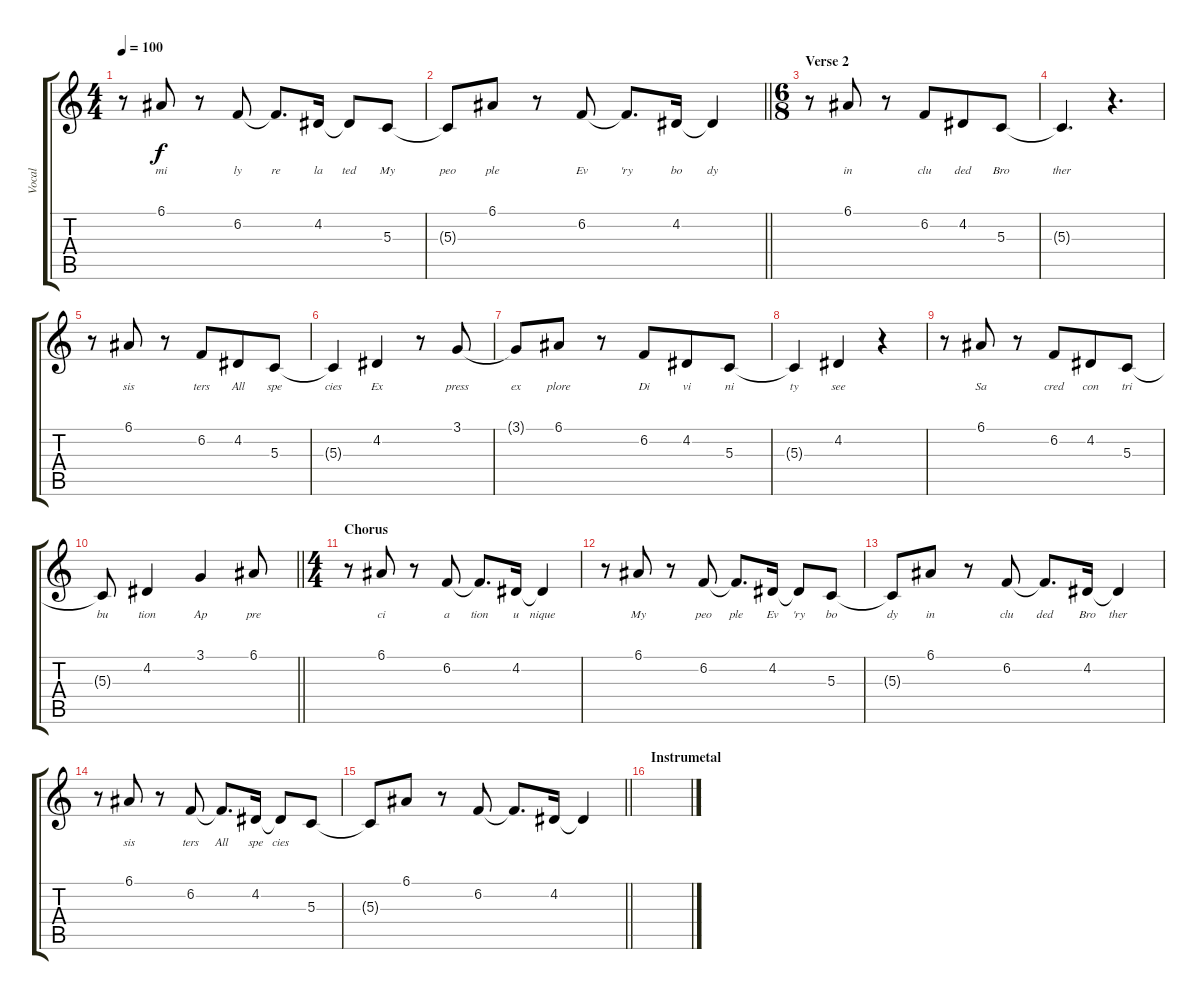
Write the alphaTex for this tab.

\track ("Vocal" "Vocal") {instrument acousticgrandpiano}
\staff {score tabs}
\tuning (E4 B3 G3 D3 A2 E2) {hide}
\ts (4 4)
\tempo 100
\clef g2
\ks c
r.8{dy f} 6.1.8{lyrics (0 "mi") lyrics (1 "") lyrics (2 "") lyrics (3 "") lyrics (4 "")} r.8 6.2.8{lyrics (0 "ly") lyrics (1 "") lyrics (2 "") lyrics (3 "") lyrics (4 "")} 6.2{t}.8{d lyrics (0 "re") lyrics (1 "") lyrics (2 "") lyrics (3 "") lyrics (4 "")} 4.2.16{lyrics (0 "la") lyrics (1 "") lyrics (2 "") lyrics (3 "") lyrics (4 "")} 4.2{t}.8{lyrics (0 "ted") lyrics (1 "") lyrics (2 "") lyrics (3 "") lyrics (4 "")} 5.3.8{lyrics (0 "My") lyrics (1 "") lyrics (2 "") lyrics (3 "") lyrics (4 "")} |
\barLineRight lightlight
5.3{t}.8{lyrics (0 "peo") lyrics (1 "") lyrics (2 "") lyrics (3 "") lyrics (4 "")} 6.1.8{lyrics (0 "ple") lyrics (1 "") lyrics (2 "") lyrics (3 "") lyrics (4 "")} r.8 6.2.8{lyrics (0 "Ev") lyrics (1 "") lyrics (2 "") lyrics (3 "") lyrics (4 "")} 6.2{t}.8{d lyrics (0 "'ry") lyrics (1 "") lyrics (2 "") lyrics (3 "") lyrics (4 "")} 4.2.16{lyrics (0 "bo") lyrics (1 "") lyrics (2 "") lyrics (3 "") lyrics (4 "")} 4.2{t}.4{lyrics (0 "dy") lyrics (1 "") lyrics (2 "") lyrics (3 "") lyrics (4 "")} |
\ts (6 8)
\section ("" "Verse 2")
r.8 6.1.8{lyrics (0 "in") lyrics (1 "") lyrics (2 "") lyrics (3 "") lyrics (4 "")} r.8 6.2.8{lyrics (0 "clu") lyrics (1 "") lyrics (2 "") lyrics (3 "") lyrics (4 "")} 4.2.8{lyrics (0 "ded") lyrics (1 "") lyrics (2 "") lyrics (3 "") lyrics (4 "")} 5.3.8{lyrics (0 "Bro") lyrics (1 "") lyrics (2 "") lyrics (3 "") lyrics (4 "")} |
5.3{t}.4{d lyrics (0 "ther") lyrics (1 "") lyrics (2 "") lyrics (3 "") lyrics (4 "")} r.4{d} |
r.8 6.1.8{lyrics (0 "sis") lyrics (1 "") lyrics (2 "") lyrics (3 "") lyrics (4 "")} r.8 6.2.8{lyrics (0 "ters") lyrics (1 "") lyrics (2 "") lyrics (3 "") lyrics (4 "")} 4.2.8{lyrics (0 "All") lyrics (1 "") lyrics (2 "") lyrics (3 "") lyrics (4 "")} 5.3.8{lyrics (0 "spe") lyrics (1 "") lyrics (2 "") lyrics (3 "") lyrics (4 "")} |
5.3{t}.4{lyrics (0 "cies") lyrics (1 "") lyrics (2 "") lyrics (3 "") lyrics (4 "")} 4.2.4{lyrics (0 "Ex") lyrics (1 "") lyrics (2 "") lyrics (3 "") lyrics (4 "")} r.8 3.1.8{lyrics (0 "press") lyrics (1 "") lyrics (2 "") lyrics (3 "") lyrics (4 "")} |
3.1{t}.8{lyrics (0 "ex") lyrics (1 "") lyrics (2 "") lyrics (3 "") lyrics (4 "")} 6.1.8{lyrics (0 "plore") lyrics (1 "") lyrics (2 "") lyrics (3 "") lyrics (4 "")} r.8 6.2.8{lyrics (0 "Di") lyrics (1 "") lyrics (2 "") lyrics (3 "") lyrics (4 "")} 4.2.8{lyrics (0 "vi") lyrics (1 "") lyrics (2 "") lyrics (3 "") lyrics (4 "")} 5.3.8{lyrics (0 "ni") lyrics (1 "") lyrics (2 "") lyrics (3 "") lyrics (4 "")} |
5.3{t}.4{lyrics (0 "ty") lyrics (1 "") lyrics (2 "") lyrics (3 "") lyrics (4 "")} 4.2.4{lyrics (0 "see") lyrics (1 "") lyrics (2 "") lyrics (3 "") lyrics (4 "")} r.4 |
r.8 6.1.8{lyrics (0 "Sa") lyrics (1 "") lyrics (2 "") lyrics (3 "") lyrics (4 "")} r.8 6.2.8{lyrics (0 "cred") lyrics (1 "") lyrics (2 "") lyrics (3 "") lyrics (4 "")} 4.2.8{lyrics (0 "con") lyrics (1 "") lyrics (2 "") lyrics (3 "") lyrics (4 "")} 5.3.8{lyrics (0 "tri") lyrics (1 "") lyrics (2 "") lyrics (3 "") lyrics (4 "")} |
\barLineRight lightlight
5.3{t}.8{lyrics (0 "bu") lyrics (1 "") lyrics (2 "") lyrics (3 "") lyrics (4 "")} 4.2.4{lyrics (0 "tion") lyrics (1 "") lyrics (2 "") lyrics (3 "") lyrics (4 "")} 3.1.4{lyrics (0 "Ap") lyrics (1 "") lyrics (2 "") lyrics (3 "") lyrics (4 "")} 6.1.8{lyrics (0 "pre") lyrics (1 "") lyrics (2 "") lyrics (3 "") lyrics (4 "")} |
\ts (4 4)
\section ("" "Chorus")
r.8 6.1.8{lyrics (0 "ci") lyrics (1 "") lyrics (2 "") lyrics (3 "") lyrics (4 "")} r.8 6.2.8{lyrics (0 "a") lyrics (1 "") lyrics (2 "") lyrics (3 "") lyrics (4 "")} 6.2{t}.8{d lyrics (0 "tion") lyrics (1 "") lyrics (2 "") lyrics (3 "") lyrics (4 "")} 4.2.16{lyrics (0 "u") lyrics (1 "") lyrics (2 "") lyrics (3 "") lyrics (4 "")} 4.2{t}.4{lyrics (0 "nique") lyrics (1 "") lyrics (2 "") lyrics (3 "") lyrics (4 "")} |
r.8 6.1.8{lyrics (0 "My") lyrics (1 "") lyrics (2 "") lyrics (3 "") lyrics (4 "")} r.8 6.2.8{lyrics (0 "peo") lyrics (1 "") lyrics (2 "") lyrics (3 "") lyrics (4 "")} 6.2{t}.8{d lyrics (0 "ple") lyrics (1 "") lyrics (2 "") lyrics (3 "") lyrics (4 "")} 4.2.16{lyrics (0 "Ev") lyrics (1 "") lyrics (2 "") lyrics (3 "") lyrics (4 "")} 4.2{t}.8{lyrics (0 "'ry") lyrics (1 "") lyrics (2 "") lyrics (3 "") lyrics (4 "")} 5.3.8{lyrics (0 "bo") lyrics (1 "") lyrics (2 "") lyrics (3 "") lyrics (4 "")} |
5.3{t}.8{lyrics (0 "dy") lyrics (1 "") lyrics (2 "") lyrics (3 "") lyrics (4 "")} 6.1.8{lyrics (0 "in") lyrics (1 "") lyrics (2 "") lyrics (3 "") lyrics (4 "")} r.8 6.2.8{lyrics (0 "clu") lyrics (1 "") lyrics (2 "") lyrics (3 "") lyrics (4 "")} 6.2{t}.8{d lyrics (0 "ded") lyrics (1 "") lyrics (2 "") lyrics (3 "") lyrics (4 "")} 4.2.16{lyrics (0 "Bro") lyrics (1 "") lyrics (2 "") lyrics (3 "") lyrics (4 "")} 4.2{t}.4{lyrics (0 "ther") lyrics (1 "") lyrics (2 "") lyrics (3 "") lyrics (4 "")} |
r.8 6.1.8{lyrics (0 "sis") lyrics (1 "") lyrics (2 "") lyrics (3 "") lyrics (4 "")} r.8 6.2.8{lyrics (0 "ters") lyrics (1 "") lyrics (2 "") lyrics (3 "") lyrics (4 "")} 6.2{t}.8{d lyrics (0 "All") lyrics (1 "") lyrics (2 "") lyrics (3 "") lyrics (4 "")} 4.2.16{lyrics (0 "spe") lyrics (1 "") lyrics (2 "") lyrics (3 "") lyrics (4 "")} 4.2{t}.8{lyrics (0 "cies") lyrics (1 "") lyrics (2 "") lyrics (3 "") lyrics (4 "")} 5.3.8 |
\barLineRight lightlight
5.3{t}.8 6.1.8 r.8 6.2.8 6.2{t}.8{d} 4.2.16 4.2{t}.4 |
\section ("" "Instrumetal")
